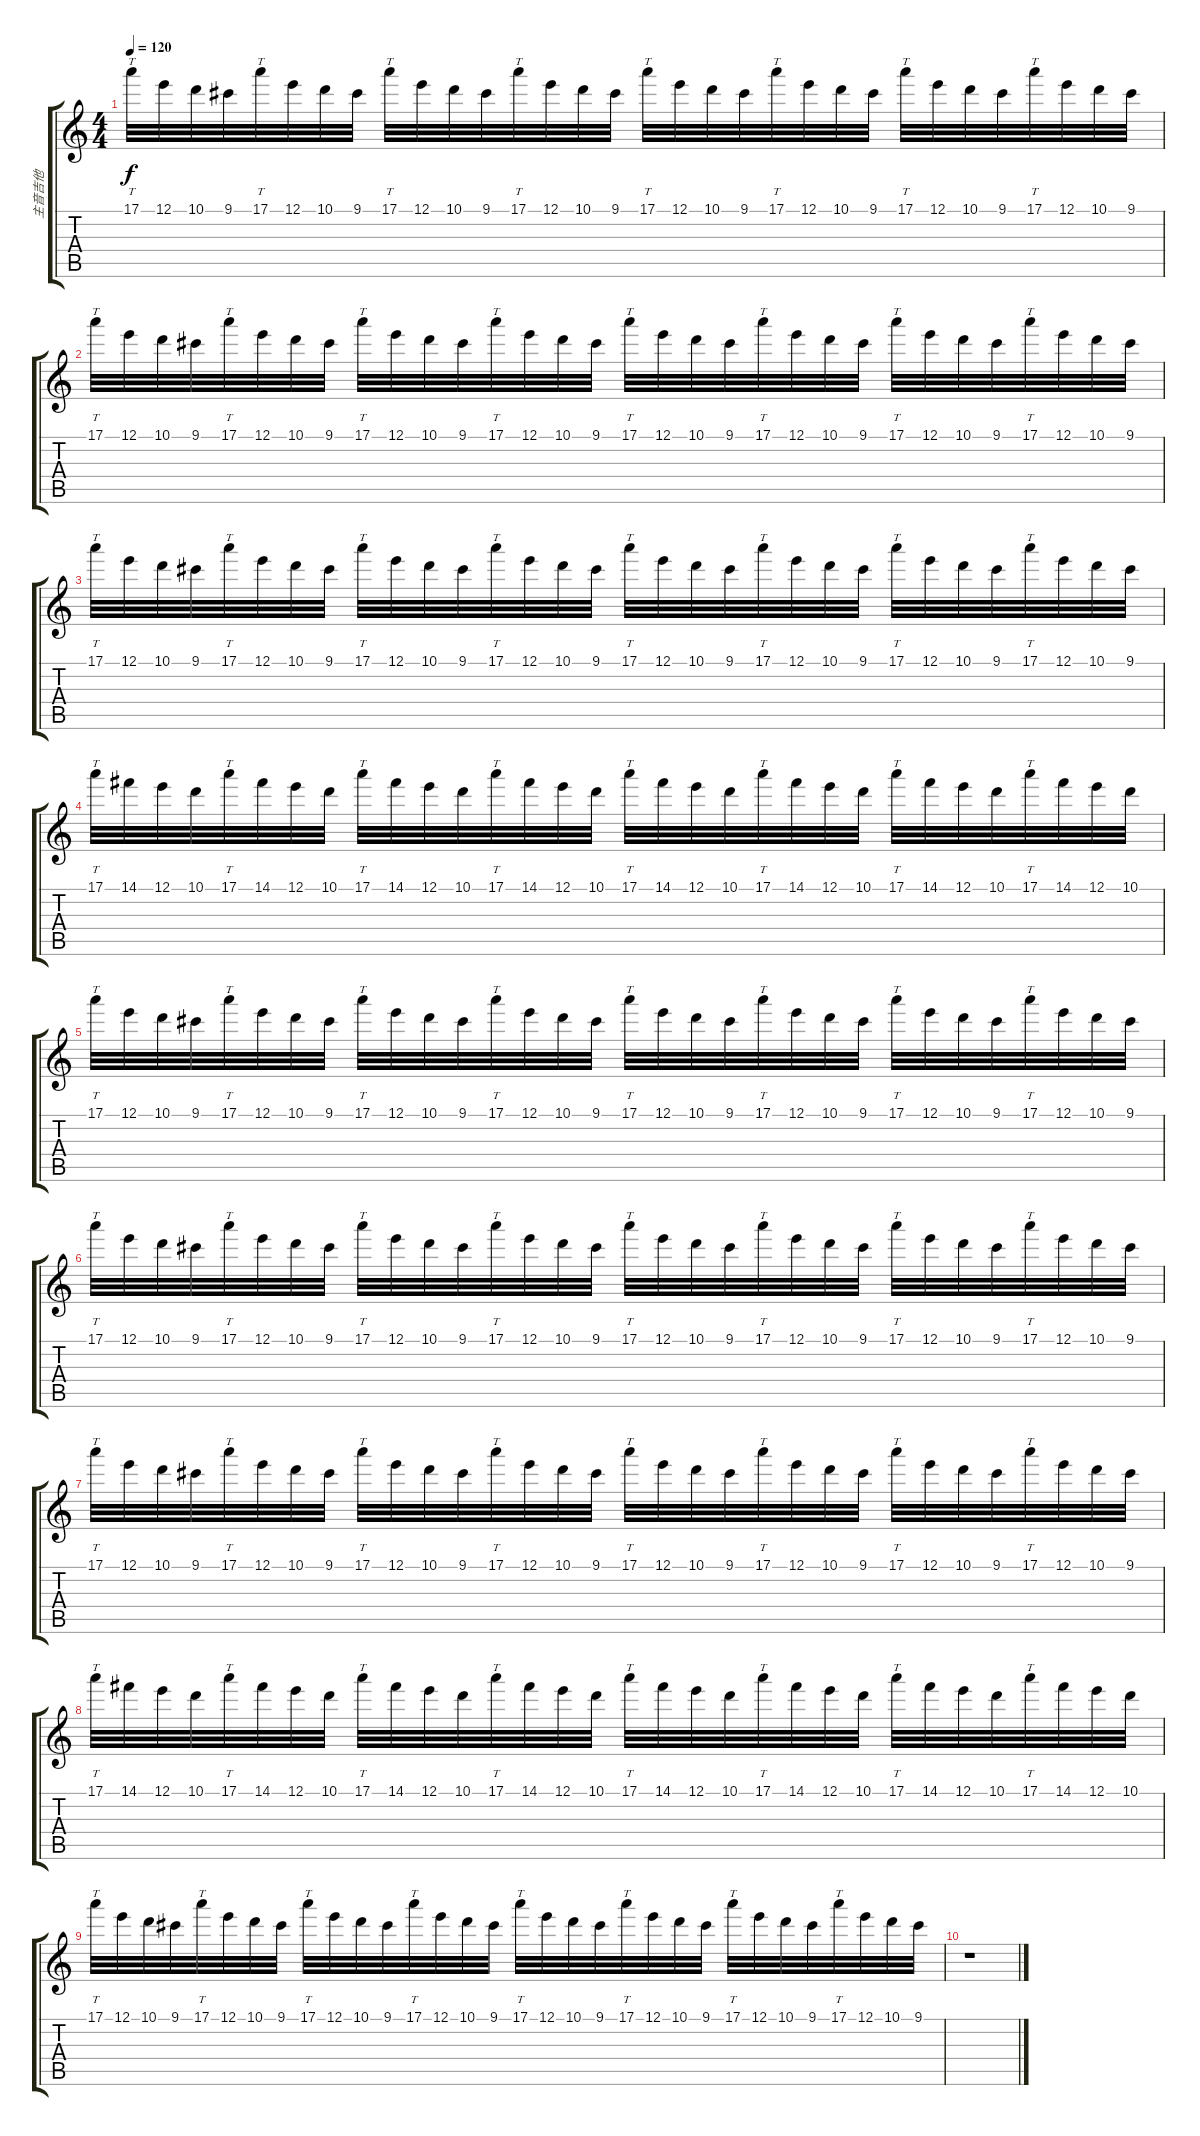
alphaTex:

\track ("主音吉他" "主音吉他") {instrument overdrivenguitar}
\staff {score tabs}
\tuning (E4 B3 G3 D3 A2 E2) {hide}
\ts (4 4)
\tempo 120
\clef g2
\ks c
17.1.32{tt dy f} 12.1.32 10.1.32 9.1.32 17.1.32{tt} 12.1.32 10.1.32 9.1.32 17.1.32{tt} 12.1.32 10.1.32 9.1.32 17.1.32{tt} 12.1.32 10.1.32 9.1.32 17.1.32{tt} 12.1.32 10.1.32 9.1.32 17.1.32{tt} 12.1.32 10.1.32 9.1.32 17.1.32{tt} 12.1.32 10.1.32 9.1.32 17.1.32{tt} 12.1.32 10.1.32 9.1.32 |
17.1.32{tt} 12.1.32 10.1.32 9.1.32 17.1.32{tt} 12.1.32 10.1.32 9.1.32 17.1.32{tt} 12.1.32 10.1.32 9.1.32 17.1.32{tt} 12.1.32 10.1.32 9.1.32 17.1.32{tt} 12.1.32 10.1.32 9.1.32 17.1.32{tt} 12.1.32 10.1.32 9.1.32 17.1.32{tt} 12.1.32 10.1.32 9.1.32 17.1.32{tt} 12.1.32 10.1.32 9.1.32 |
17.1.32{tt} 12.1.32 10.1.32 9.1.32 17.1.32{tt} 12.1.32 10.1.32 9.1.32 17.1.32{tt} 12.1.32 10.1.32 9.1.32 17.1.32{tt} 12.1.32 10.1.32 9.1.32 17.1.32{tt} 12.1.32 10.1.32 9.1.32 17.1.32{tt} 12.1.32 10.1.32 9.1.32 17.1.32{tt} 12.1.32 10.1.32 9.1.32 17.1.32{tt} 12.1.32 10.1.32 9.1.32 |
17.1.32{tt} 14.1.32 12.1.32 10.1.32 17.1.32{tt} 14.1.32 12.1.32 10.1.32 17.1.32{tt} 14.1.32 12.1.32 10.1.32 17.1.32{tt} 14.1.32 12.1.32 10.1.32 17.1.32{tt} 14.1.32 12.1.32 10.1.32 17.1.32{tt} 14.1.32 12.1.32 10.1.32 17.1.32{tt} 14.1.32 12.1.32 10.1.32 17.1.32{tt} 14.1.32 12.1.32 10.1.32 |
17.1.32{tt} 12.1.32 10.1.32 9.1.32 17.1.32{tt} 12.1.32 10.1.32 9.1.32 17.1.32{tt} 12.1.32 10.1.32 9.1.32 17.1.32{tt} 12.1.32 10.1.32 9.1.32 17.1.32{tt} 12.1.32 10.1.32 9.1.32 17.1.32{tt} 12.1.32 10.1.32 9.1.32 17.1.32{tt} 12.1.32 10.1.32 9.1.32 17.1.32{tt} 12.1.32 10.1.32 9.1.32 |
17.1.32{tt} 12.1.32 10.1.32 9.1.32 17.1.32{tt} 12.1.32 10.1.32 9.1.32 17.1.32{tt} 12.1.32 10.1.32 9.1.32 17.1.32{tt} 12.1.32 10.1.32 9.1.32 17.1.32{tt} 12.1.32 10.1.32 9.1.32 17.1.32{tt} 12.1.32 10.1.32 9.1.32 17.1.32{tt} 12.1.32 10.1.32 9.1.32 17.1.32{tt} 12.1.32 10.1.32 9.1.32 |
17.1.32{tt} 12.1.32 10.1.32 9.1.32 17.1.32{tt} 12.1.32 10.1.32 9.1.32 17.1.32{tt} 12.1.32 10.1.32 9.1.32 17.1.32{tt} 12.1.32 10.1.32 9.1.32 17.1.32{tt} 12.1.32 10.1.32 9.1.32 17.1.32{tt} 12.1.32 10.1.32 9.1.32 17.1.32{tt} 12.1.32 10.1.32 9.1.32 17.1.32{tt} 12.1.32 10.1.32 9.1.32 |
17.1.32{tt} 14.1.32 12.1.32 10.1.32 17.1.32{tt} 14.1.32 12.1.32 10.1.32 17.1.32{tt} 14.1.32 12.1.32 10.1.32 17.1.32{tt} 14.1.32 12.1.32 10.1.32 17.1.32{tt} 14.1.32 12.1.32 10.1.32 17.1.32{tt} 14.1.32 12.1.32 10.1.32 17.1.32{tt} 14.1.32 12.1.32 10.1.32 17.1.32{tt} 14.1.32 12.1.32 10.1.32 |
17.1.32{tt} 12.1.32 10.1.32 9.1.32 17.1.32{tt} 12.1.32 10.1.32 9.1.32 17.1.32{tt} 12.1.32 10.1.32 9.1.32 17.1.32{tt} 12.1.32 10.1.32 9.1.32 17.1.32{tt} 12.1.32 10.1.32 9.1.32 17.1.32{tt} 12.1.32 10.1.32 9.1.32 17.1.32{tt} 12.1.32 10.1.32 9.1.32 17.1.32{tt} 12.1.32 10.1.32 9.1.32 |
r.1
